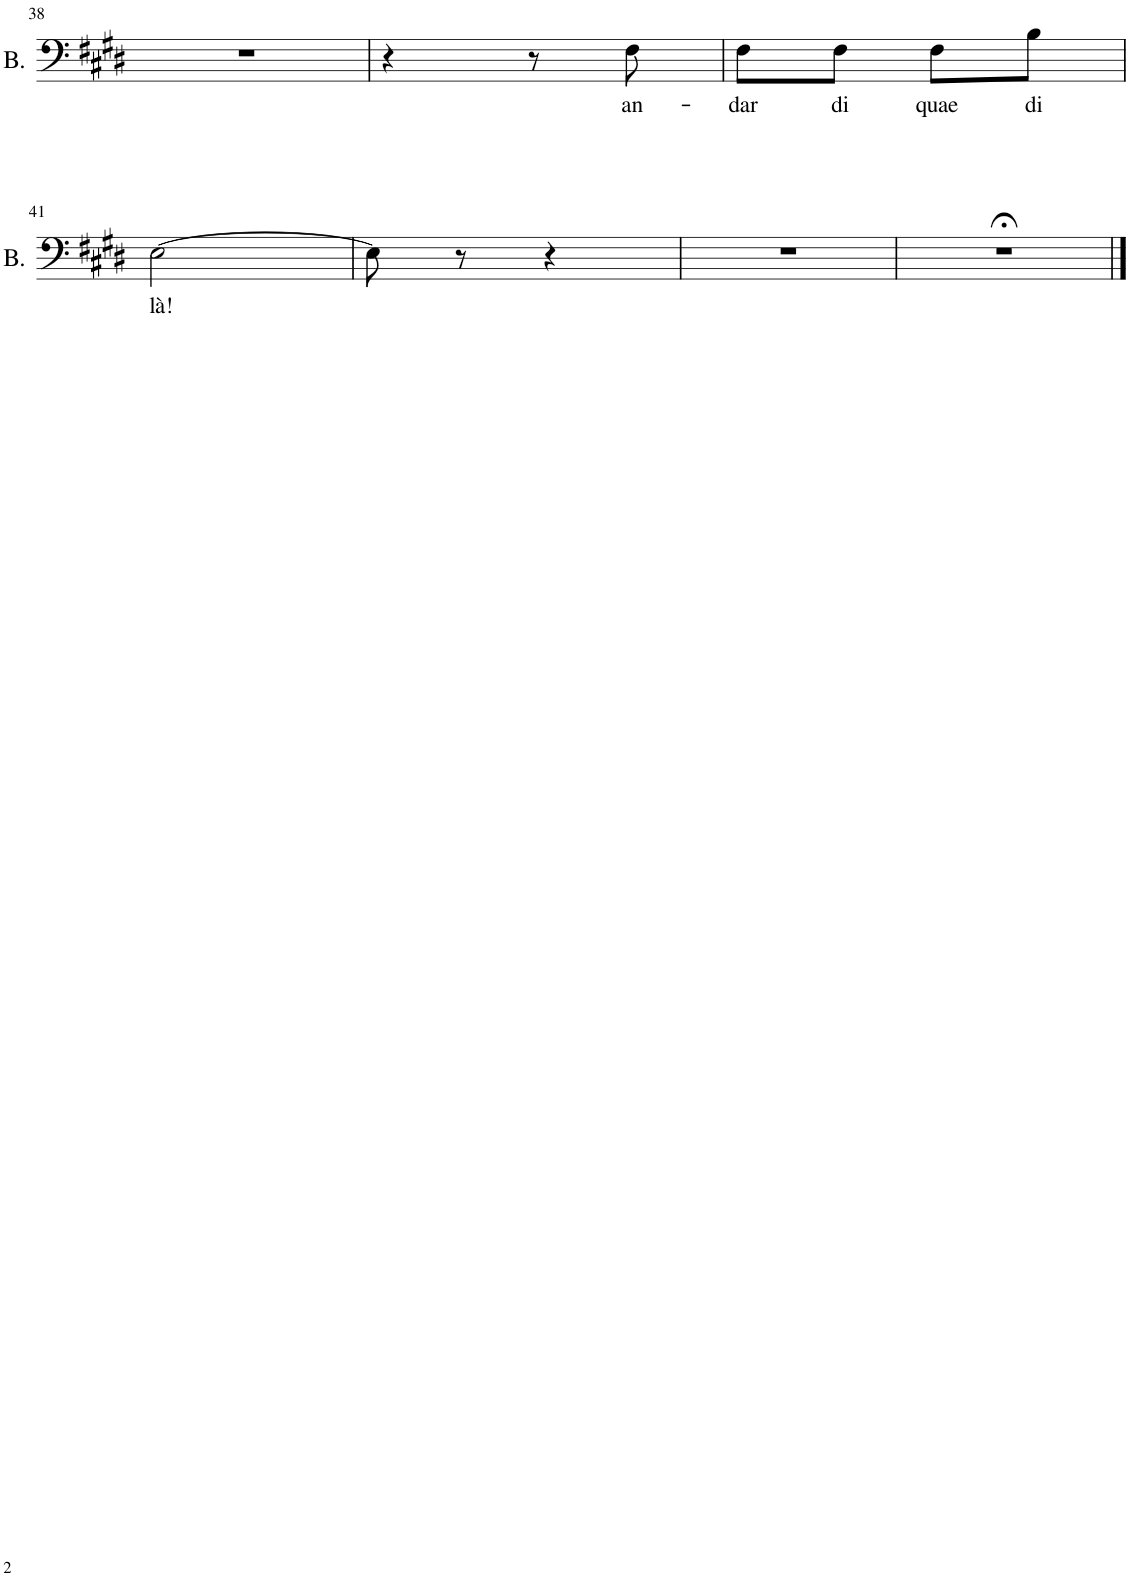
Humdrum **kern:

**kern	**text
*part1	*part1
*staff1	*staff1
*I"Bass	*
*I'B.	*
!!LO:PB:g=z
*clefF4	*
*k[f#c#g#d#]	*
*M2/4	*
=38	=38
2r	.
=39	=39
4r	.
8r	.
!	!LO:LY:b
8F#\	an-
=40	=40
!	!LO:LY:b
8F#\L	-dar
!	!LO:LY:b
8F#\J	di
!	!LO:LY:b
8F#\L	quae
!	!LO:LY:b
8B\J	di
!!LO:LB:g=z
=41	=41
!	!LO:LY:b
[2E\	là!
=42	=42
8E\]	.
8r	.
4r	.
=43	=43
2r	.
=44	=44
2r;<	.
==	==
*-	*-
